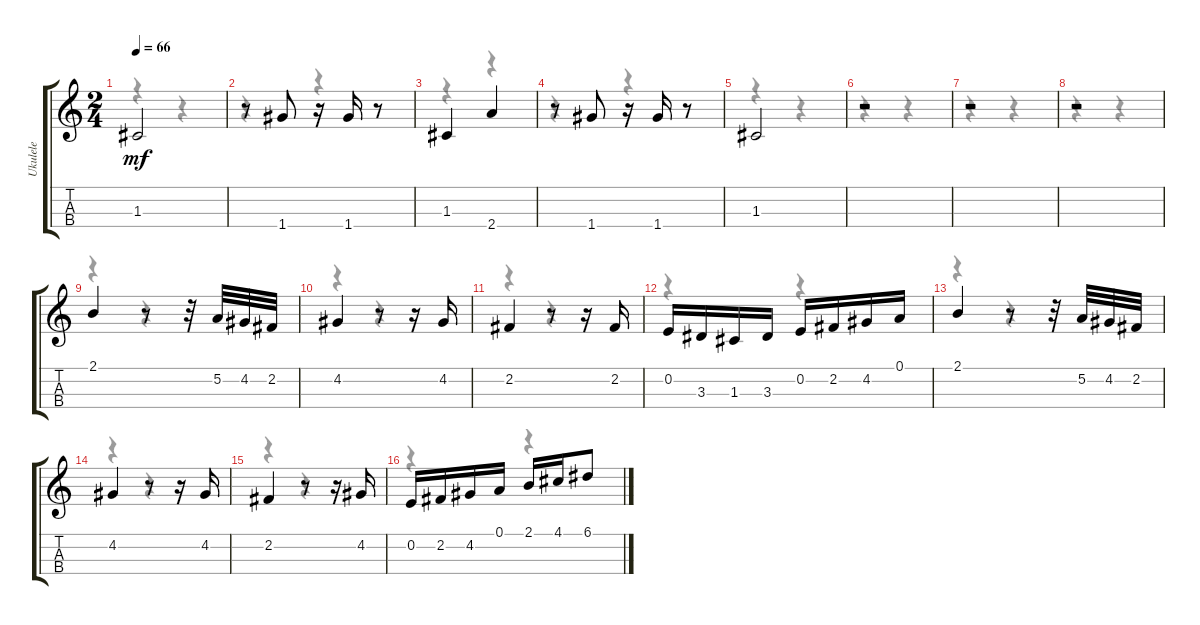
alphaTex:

\track ("Ukulele" "Ukulele") {instrument shamisen}
\staff {score tabs}
\tuning (A4 E4 C4 G4) {hide}
\voice
\ts (2 4)
\tempo 66
\clef g2
\ks c
1.3.2{dy mf} |
r.8 1.4.8 r.16 1.4.16 r.8 |
1.3.4 2.4.4 |
r.8 1.4.8 r.16 1.4.16 r.8 |
1.3.2 |
r.2 |
r.2 |
r.2 |
2.1.4 r.8 r.32 5.2.32 4.2.32 2.2.32 |
4.2.4 r.8 r.16 4.2.16 |
2.2.4 r.8 r.16 2.2.16 |
0.2.16 3.3.16 1.3.16 3.3.16 0.2.16 2.2.16 4.2.16 0.1.16 |
2.1.4 r.8 r.32 5.2.32 4.2.32 2.2.32 |
4.2.4 r.8 r.16 4.2.16 |
2.2.4 r.8 r.16 4.2.16 |
0.2.16 2.2.16 4.2.16 0.1.16 2.1.16 4.1.16 6.1.8
\voice
\clef g2
\ottava regular
\simile none
\ks c
r.4{dy f} r.4 |
r.4 r.4 |
r.4 r.4 |
r.4 r.4 |
r.4 r.4 |
r.4 r.4 |
r.4 r.4 |
r.4 r.4 |
r.4 r.4 |
r.4 r.4 |
r.4 r.4 |
r.4 r.4 |
r.4 r.4 |
r.4 r.4 |
r.4 r.4 |
r.4 r.4
